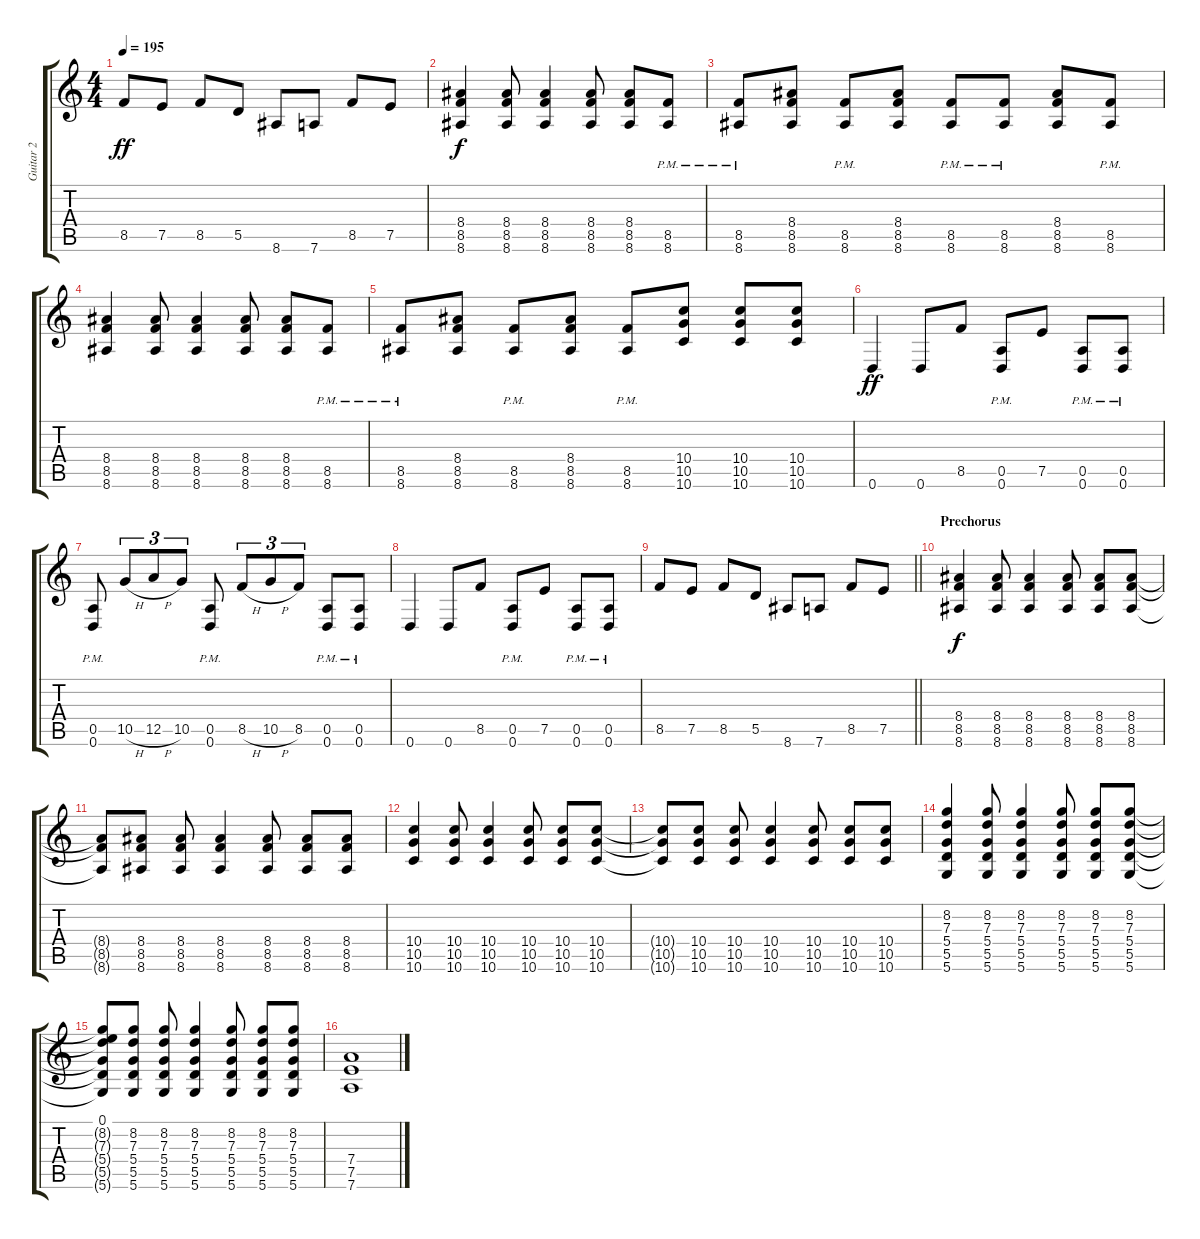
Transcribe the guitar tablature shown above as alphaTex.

\track ("Guitar 2" "Guitar 2") {instrument distortionguitar}
\staff {score tabs}
\tuning (E4 B3 G3 D3 A2 D2) {hide}
\ts (4 4)
\tempo 195
\clef g2
\ks c
8.5.8{dy ff} 7.5.8 8.5.8 5.5.8 8.6.8 7.6.8 8.5.8 7.5.8 |
(8.4 8.5 8.6).4{dy f} (8.4 8.5 8.6).8 (8.4 8.5 8.6).4 (8.4 8.5 8.6).8 (8.4 8.5 8.6).8 (8.5{pm} 8.6{pm}).8 |
(8.5{pm} 8.6{pm}).8 (8.4 8.5 8.6).8 (8.5{pm} 8.6{pm}).8 (8.4 8.5 8.6).8 (8.5{pm} 8.6{pm}).8 (8.5{pm} 8.6{pm}).8 (8.4 8.5 8.6).8 (8.5{pm} 8.6{pm}).8 |
(8.4 8.5 8.6).4 (8.4 8.5 8.6).8 (8.4 8.5 8.6).4 (8.4 8.5 8.6).8 (8.4 8.5 8.6).8 (8.5{pm} 8.6{pm}).8 |
(8.5{pm} 8.6{pm}).8 (8.4 8.5 8.6).8 (8.5{pm} 8.6{pm}).8 (8.4 8.5 8.6).8 (8.5{pm} 8.6{pm}).8 (10.4 10.5 10.6).8 (10.4 10.5 10.6).8 (10.4 10.5 10.6).8 |
0.6.4{dy ff} 0.6.8 8.5.8 (0.5{pm} 0.6{pm}).8 7.5.8 (0.5{pm} 0.6{pm}).8 (0.5{pm} 0.6{pm}).8 |
(0.5{pm} 0.6{pm}).8 10.5{h}.8{tu (3 2)} 12.5{h}.8{tu (3 2)} 10.5.8{tu (3 2)} (0.5{pm} 0.6{pm}).8 8.5{h}.8{tu (3 2)} 10.5{h}.8{tu (3 2)} 8.5.8{tu (3 2)} (0.5{pm} 0.6{pm}).8 (0.5{pm} 0.6{pm}).8 |
0.6.4 0.6.8 8.5.8 (0.5{pm} 0.6{pm}).8 7.5.8 (0.5{pm} 0.6{pm}).8 (0.5{pm} 0.6{pm}).8 |
\barLineRight lightlight
8.5.8 7.5.8 8.5.8 5.5.8 8.6.8 7.6.8 8.5.8 7.5.8 |
\section ("" "Prechorus")
(8.4 8.5 8.6).4{dy f} (8.4 8.5 8.6).8 (8.4 8.5 8.6).4 (8.4 8.5 8.6).8 (8.4 8.5 8.6).8 (8.4 8.5 8.6).8 |
(8.4{t} 8.5{t} 8.6{t}).8 (8.4 8.5 8.6).8 (8.4 8.5 8.6).8 (8.4 8.5 8.6).4 (8.4 8.5 8.6).8 (8.4 8.5 8.6).8 (8.4 8.5 8.6).8 |
(10.4 10.5 10.6).4 (10.4 10.5 10.6).8 (10.4 10.5 10.6).4 (10.4 10.5 10.6).8 (10.4 10.5 10.6).8 (10.4 10.5 10.6).8 |
(10.4{t} 10.5{t} 10.6{t}).8 (10.4 10.5 10.6).8 (10.4 10.5 10.6).8 (10.4 10.5 10.6).4 (10.4 10.5 10.6).8 (10.4 10.5 10.6).8 (10.4 10.5 10.6).8 |
(8.2 7.3 5.4 5.5 5.6).4 (8.2 7.3 5.4 5.5 5.6).8 (8.2 7.3 5.4 5.5 5.6).4 (8.2 7.3 5.4 5.5 5.6).8 (8.2 7.3 5.4 5.5 5.6).8 (8.2 7.3 5.4 5.5 5.6).8 |
(0.1 8.2{t} 7.3{t} 5.4{t} 5.5{t} 5.6{t}).8 (8.2 7.3 5.4 5.5 5.6).8 (8.2 7.3 5.4 5.5 5.6).8 (8.2 7.3 5.4 5.5 5.6).4 (8.2 7.3 5.4 5.5 5.6).8 (8.2 7.3 5.4 5.5 5.6).8 (8.2 7.3 5.4 5.5 5.6).8 |
(7.4 7.5 7.6).1
